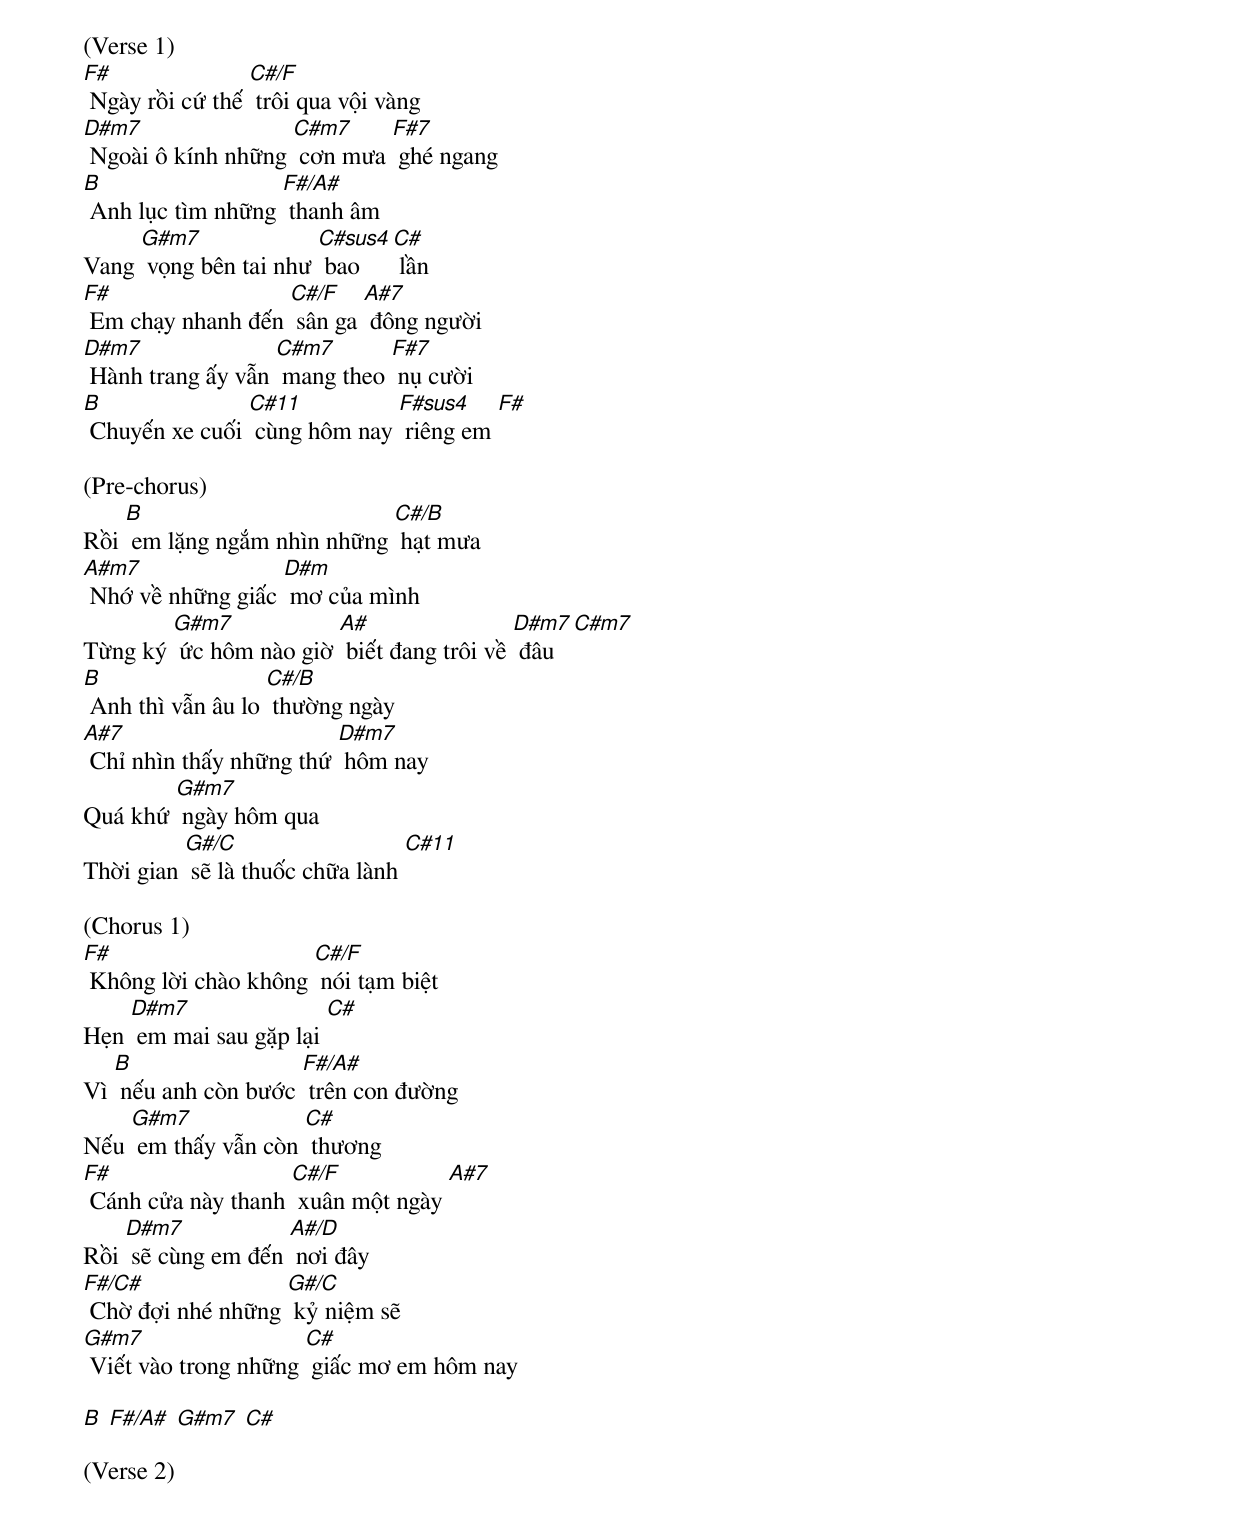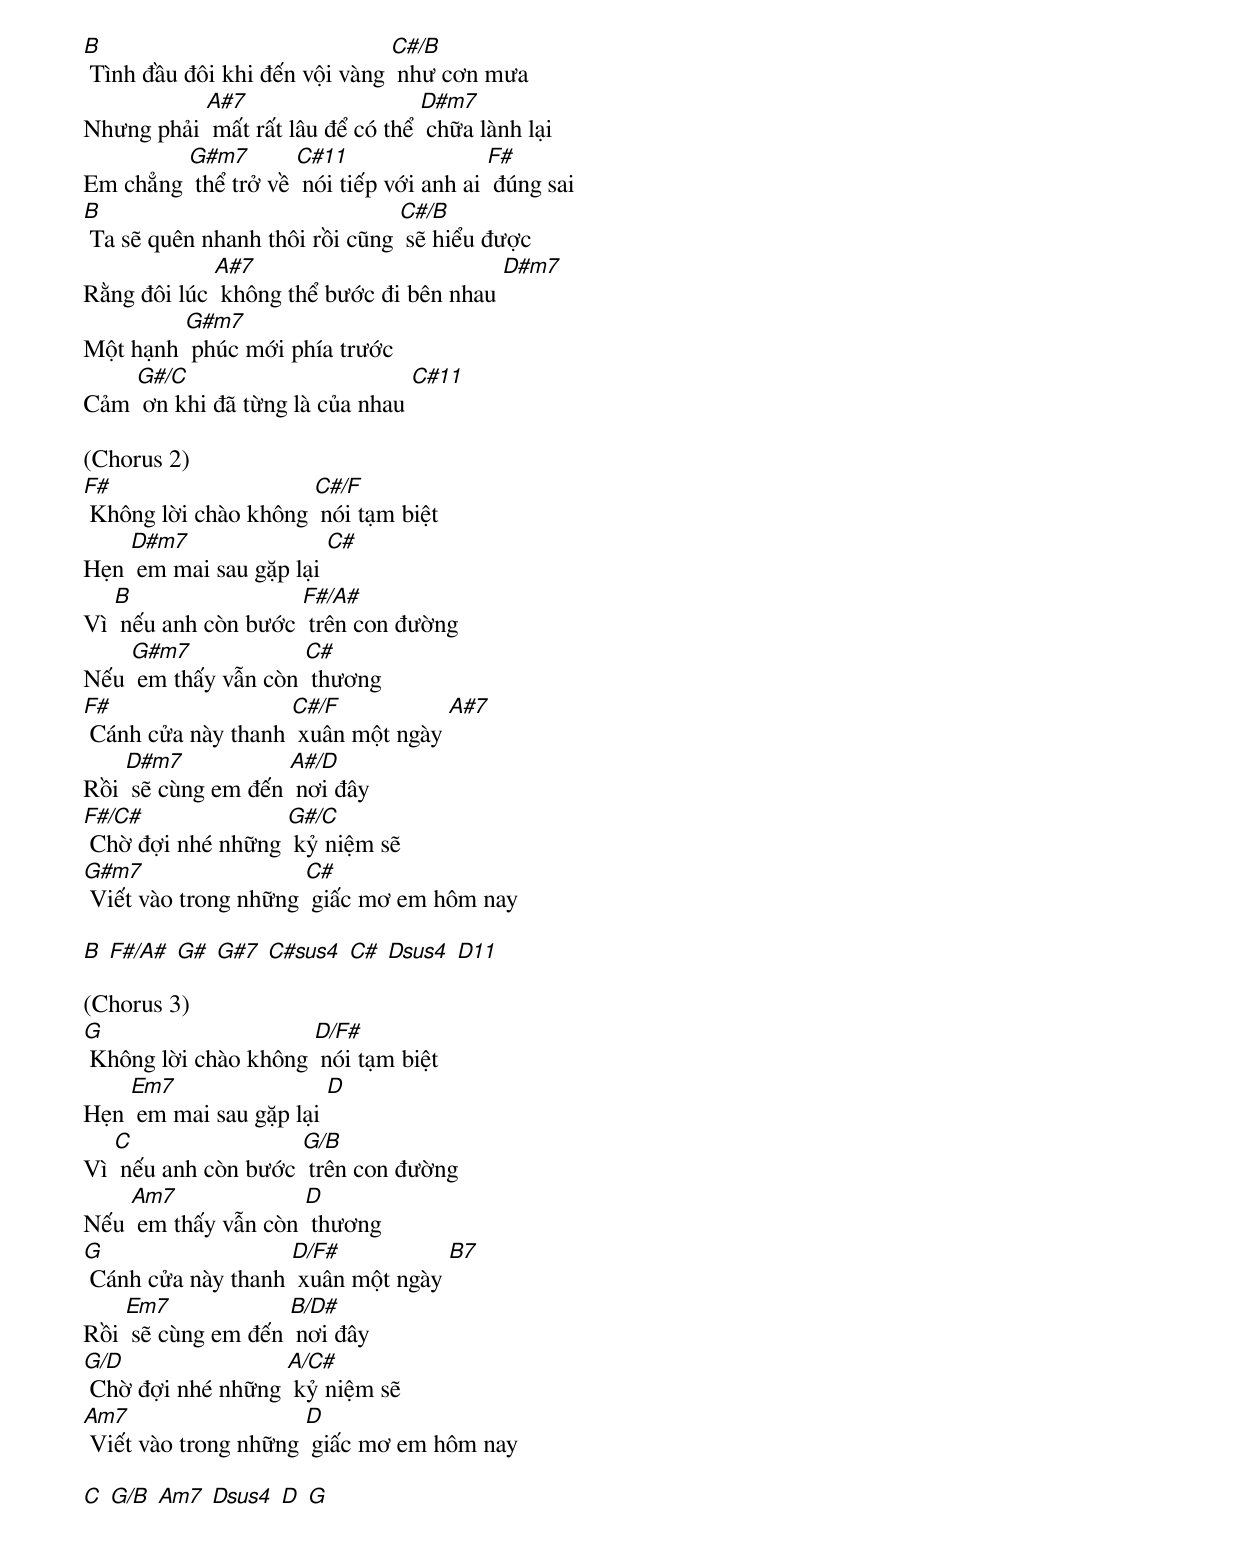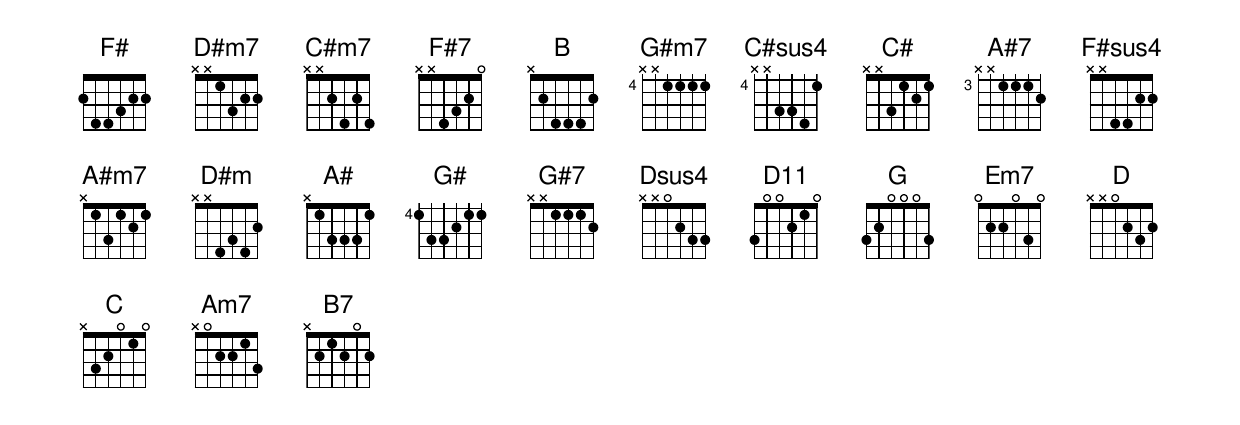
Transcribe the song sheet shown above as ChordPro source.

(Verse 1)
[F#] Ngày rồi cứ thế [C#/F] trôi qua vội vàng
[D#m7] Ngoài ô kính những [C#m7] cơn mưa [F#7] ghé ngang
[B] Anh lục tìm những [F#/A#] thanh âm
Vang [G#m7] vọng bên tai như [C#sus4] bao [C#] lần
[F#] Em chạy nhanh đến [C#/F] sân ga [A#7] đông người
[D#m7] Hành trang ấy vẫn [C#m7] mang theo [F#7] nụ cười
[B] Chuyến xe cuối [C#11] cùng hôm nay [F#sus4] riêng em [F#]

(Pre-chorus)
Rồi [B] em lặng ngắm nhìn những [C#/B] hạt mưa
[A#m7] Nhớ về những giấc [D#m] mơ của mình
Từng ký [G#m7] ức hôm nào giờ [A#] biết đang trôi về [D#m7] đâu [C#m7]
[B] Anh thì vẫn âu lo [C#/B] thường ngày
[A#7] Chỉ nhìn thấy những thứ [D#m7] hôm nay
Quá khứ [G#m7] ngày hôm qua
Thời gian [G#/C] sẽ là thuốc chữa lành [C#11]

(Chorus 1)
[F#] Không lời chào không [C#/F] nói tạm biệt
Hẹn [D#m7] em mai sau gặp lại [C#]
Vì [B] nếu anh còn bước [F#/A#] trên con đường
Nếu [G#m7] em thấy vẫn còn [C#] thương
[F#] Cánh cửa này thanh [C#/F] xuân một ngày [A#7]
Rồi [D#m7] sẽ cùng em đến [A#/D] nơi đây
[F#/C#] Chờ đợi nhé những [G#/C] kỷ niệm sẽ
[G#m7] Viết vào trong những [C#] giấc mơ em hôm nay

[B] [F#/A#] [G#m7] [C#]

(Verse 2)
[B] Tình đầu đôi khi đến vội vàng [C#/B] như cơn mưa
Nhưng phải [A#7] mất rất lâu để có thể [D#m7] chữa lành lại
Em chẳng [G#m7] thể trở về [C#11] nói tiếp với anh ai [F#] đúng sai
[B] Ta sẽ quên nhanh thôi rồi cũng [C#/B] sẽ hiểu được
Rằng đôi lúc [A#7] không thể bước đi bên nhau [D#m7]
Một hạnh [G#m7] phúc mới phía trước
Cảm [G#/C] ơn khi đã từng là của nhau [C#11]

(Chorus 2)
[F#] Không lời chào không [C#/F] nói tạm biệt
Hẹn [D#m7] em mai sau gặp lại [C#]
Vì [B] nếu anh còn bước [F#/A#] trên con đường
Nếu [G#m7] em thấy vẫn còn [C#] thương
[F#] Cánh cửa này thanh [C#/F] xuân một ngày [A#7]
Rồi [D#m7] sẽ cùng em đến [A#/D] nơi đây
[F#/C#] Chờ đợi nhé những [G#/C] kỷ niệm sẽ
[G#m7] Viết vào trong những [C#] giấc mơ em hôm nay

[B] [F#/A#] [G#] [G#7] [C#sus4] [C#] [Dsus4] [D11]

(Chorus 3)
[G] Không lời chào không [D/F#] nói tạm biệt
Hẹn [Em7] em mai sau gặp lại [D]
Vì [C] nếu anh còn bước [G/B] trên con đường
Nếu [Am7] em thấy vẫn còn [D] thương
[G] Cánh cửa này thanh [D/F#] xuân một ngày [B7]
Rồi [Em7] sẽ cùng em đến [B/D#] nơi đây
[G/D] Chờ đợi nhé những [A/C#] kỷ niệm sẽ
[Am7] Viết vào trong những [D] giấc mơ em hôm nay

[C] [G/B] [Am7] [Dsus4] [D] [G]
